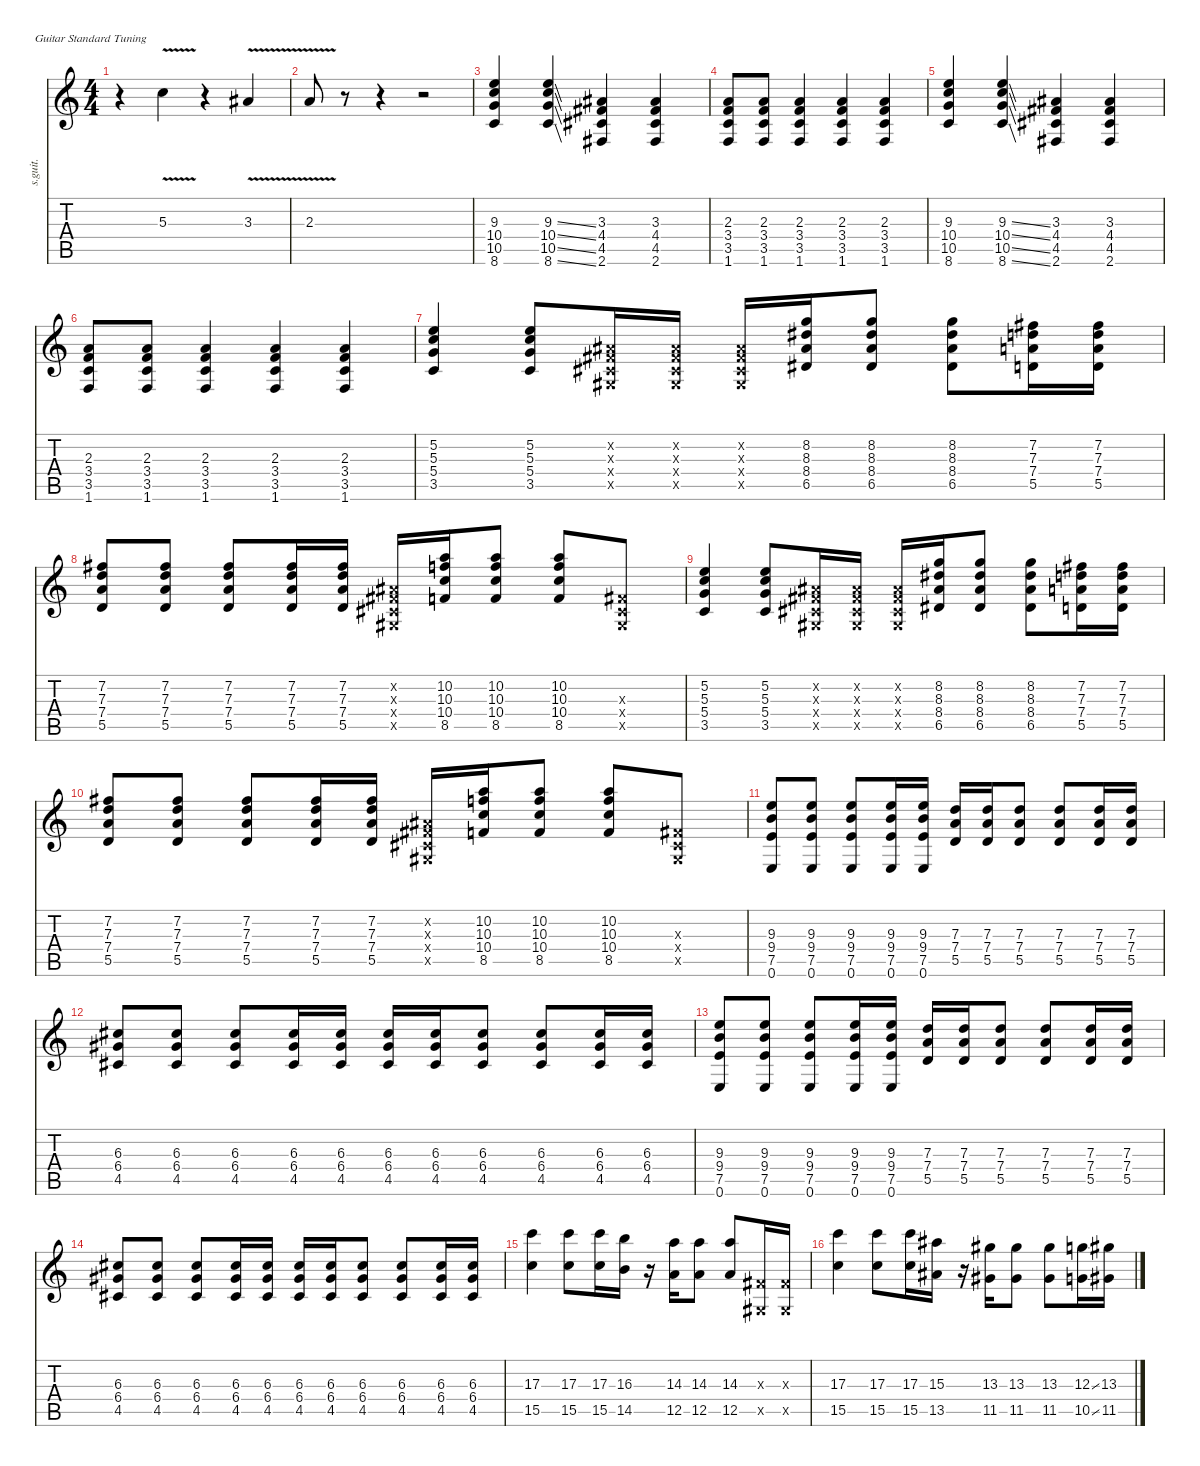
\defaultSystemsLayout 4
\hideDynamics
\bracketExtendMode nobrackets
\track ("Ed O'Brien" "s.guit.") {instrument overdrivenguitar}
\staff {score tabs}
\tuning (E4 B3 G3 D3 A2 E2)
\ts (4 4)
\tempo (88 hide)
\clef g2
\ks c
r.4{dy f} 5.3{v}.4{lyrics (0 "") lyrics (1 "") lyrics (2 "") lyrics (3 "") lyrics (4 "")} r.4 3.3{v acc #}.4{lyrics (0 "") lyrics (1 "") lyrics (2 "") lyrics (3 "") lyrics (4 "")} |
2.3{v}.8{lyrics (0 "") lyrics (1 "") lyrics (2 "") lyrics (3 "") lyrics (4 "")} r.8 r.4 r.2 |
(9.3 10.4 10.5 8.6).4{lyrics (0 "") lyrics (1 "") lyrics (2 "") lyrics (3 "") lyrics (4 "")} (9.3{ss} 10.4{ss} 10.5{ss} 8.6{ss}).4{lyrics (0 "") lyrics (1 "") lyrics (2 "") lyrics (3 "") lyrics (4 "")} (3.3{acc #} 4.4{acc #} 4.5{acc #} 2.6{acc #}).4{lyrics (0 "") lyrics (1 "") lyrics (2 "") lyrics (3 "") lyrics (4 "")} (3.3{acc #} 4.4{acc #} 4.5{acc #} 2.6{acc #}).4{lyrics (0 "") lyrics (1 "") lyrics (2 "") lyrics (3 "") lyrics (4 "")} |
(2.3 3.4 3.5 1.6).8{lyrics (0 "") lyrics (1 "") lyrics (2 "") lyrics (3 "") lyrics (4 "")} (2.3 3.4 3.5 1.6).8{lyrics (0 "") lyrics (1 "") lyrics (2 "") lyrics (3 "") lyrics (4 "")} (2.3 3.4 3.5 1.6).4{lyrics (0 "") lyrics (1 "") lyrics (2 "") lyrics (3 "") lyrics (4 "")} (2.3 3.4 3.5 1.6).4{lyrics (0 "") lyrics (1 "") lyrics (2 "") lyrics (3 "") lyrics (4 "")} (2.3 3.4 3.5 1.6).4{lyrics (0 "") lyrics (1 "") lyrics (2 "") lyrics (3 "") lyrics (4 "")} |
(9.3 10.4 10.5 8.6).4{lyrics (0 "") lyrics (1 "") lyrics (2 "") lyrics (3 "") lyrics (4 "")} (9.3{ss} 10.4{ss} 10.5{ss} 8.6{ss}).4{lyrics (0 "") lyrics (1 "") lyrics (2 "") lyrics (3 "") lyrics (4 "")} (3.3{acc #} 4.4{acc #} 4.5{acc #} 2.6{acc #}).4{lyrics (0 "") lyrics (1 "") lyrics (2 "") lyrics (3 "") lyrics (4 "")} (3.3{acc #} 4.4{acc #} 4.5{acc #} 2.6{acc #}).4{lyrics (0 "") lyrics (1 "") lyrics (2 "") lyrics (3 "") lyrics (4 "")} |
(2.3 3.4 3.5 1.6).8{lyrics (0 "") lyrics (1 "") lyrics (2 "") lyrics (3 "") lyrics (4 "")} (2.3 3.4 3.5 1.6).8{lyrics (0 "") lyrics (1 "") lyrics (2 "") lyrics (3 "") lyrics (4 "")} (2.3 3.4 3.5 1.6).4{lyrics (0 "") lyrics (1 "") lyrics (2 "") lyrics (3 "") lyrics (4 "")} (2.3 3.4 3.5 1.6).4{lyrics (0 "") lyrics (1 "") lyrics (2 "") lyrics (3 "") lyrics (4 "")} (2.3 3.4 3.5 1.6).4{lyrics (0 "") lyrics (1 "") lyrics (2 "") lyrics (3 "") lyrics (4 "")} |
(5.2 5.3 5.4 3.5).4{lyrics (0 "") lyrics (1 "") lyrics (2 "") lyrics (3 "") lyrics (4 "")} (5.2 5.3 5.4 3.5).8{lyrics (0 "") lyrics (1 "") lyrics (2 "") lyrics (3 "") lyrics (4 "")} (-1.2{x acc #} -1.3{x acc #} -1.4{x acc #} -1.5{x acc #}).16{lyrics (0 "") lyrics (1 "") lyrics (2 "") lyrics (3 "") lyrics (4 "")} (-1.2{x acc #} -1.3{x acc #} -1.4{x acc #} -1.5{x acc #}).16{lyrics (0 "") lyrics (1 "") lyrics (2 "") lyrics (3 "") lyrics (4 "")} (-1.2{x acc #} -1.3{x acc #} -1.4{x acc #} -1.5{x acc #}).16{lyrics (0 "") lyrics (1 "") lyrics (2 "") lyrics (3 "") lyrics (4 "")} (8.2 8.3{acc #} 8.4{acc #} 6.5{acc #}).16{lyrics (0 "") lyrics (1 "") lyrics (2 "") lyrics (3 "") lyrics (4 "")} (8.2 8.3{acc #} 8.4{acc #} 6.5{acc #}).8{lyrics (0 "") lyrics (1 "") lyrics (2 "") lyrics (3 "") lyrics (4 "")} (8.2 8.3{acc #} 8.4{acc #} 6.5{acc #}).8{lyrics (0 "") lyrics (1 "") lyrics (2 "") lyrics (3 "") lyrics (4 "")} (7.2{acc #} 7.3 7.4 5.5).16{lyrics (0 "") lyrics (1 "") lyrics (2 "") lyrics (3 "") lyrics (4 "")} (7.2{acc #} 7.3 7.4 5.5).16{lyrics (0 "") lyrics (1 "") lyrics (2 "") lyrics (3 "") lyrics (4 "")} |
(7.2{acc #} 7.3 7.4 5.5).8{lyrics (0 "") lyrics (1 "") lyrics (2 "") lyrics (3 "") lyrics (4 "")} (7.2{acc #} 7.3 7.4 5.5).8{lyrics (0 "") lyrics (1 "") lyrics (2 "") lyrics (3 "") lyrics (4 "")} (7.2{acc #} 7.3 7.4 5.5).8{lyrics (0 "") lyrics (1 "") lyrics (2 "") lyrics (3 "") lyrics (4 "")} (7.2{acc #} 7.3 7.4 5.5).16{lyrics (0 "") lyrics (1 "") lyrics (2 "") lyrics (3 "") lyrics (4 "")} (7.2{acc #} 7.3 7.4 5.5).16{lyrics (0 "") lyrics (1 "") lyrics (2 "") lyrics (3 "") lyrics (4 "")} (-1.2{x acc #} -1.3{x acc #} -1.4{x acc #} -1.5{x acc #}).16{lyrics (0 "") lyrics (1 "") lyrics (2 "") lyrics (3 "") lyrics (4 "")} (10.2 10.3 10.4 8.5).16{lyrics (0 "") lyrics (1 "") lyrics (2 "") lyrics (3 "") lyrics (4 "")} (10.2 10.3 10.4 8.5).8{lyrics (0 "") lyrics (1 "") lyrics (2 "") lyrics (3 "") lyrics (4 "")} (10.2 10.3 10.4 8.5).8{lyrics (0 "") lyrics (1 "") lyrics (2 "") lyrics (3 "") lyrics (4 "")} (-1.3{x acc #} -1.4{x acc #} -1.5{x acc #}).8{lyrics (0 "") lyrics (1 "") lyrics (2 "") lyrics (3 "") lyrics (4 "")} |
(5.2 5.3 5.4 3.5).4{lyrics (0 "") lyrics (1 "") lyrics (2 "") lyrics (3 "") lyrics (4 "")} (5.2 5.3 5.4 3.5).8{lyrics (0 "") lyrics (1 "") lyrics (2 "") lyrics (3 "") lyrics (4 "")} (-1.2{x acc #} -1.3{x acc #} -1.4{x acc #} -1.5{x acc #}).16{lyrics (0 "") lyrics (1 "") lyrics (2 "") lyrics (3 "") lyrics (4 "")} (-1.2{x acc #} -1.3{x acc #} -1.4{x acc #} -1.5{x acc #}).16{lyrics (0 "") lyrics (1 "") lyrics (2 "") lyrics (3 "") lyrics (4 "")} (-1.2{x acc #} -1.3{x acc #} -1.4{x acc #} -1.5{x acc #}).16{lyrics (0 "") lyrics (1 "") lyrics (2 "") lyrics (3 "") lyrics (4 "")} (8.2 8.3{acc #} 8.4{acc #} 6.5{acc #}).16{lyrics (0 "") lyrics (1 "") lyrics (2 "") lyrics (3 "") lyrics (4 "")} (8.2 8.3{acc #} 8.4{acc #} 6.5{acc #}).8{lyrics (0 "") lyrics (1 "") lyrics (2 "") lyrics (3 "") lyrics (4 "")} (8.2 8.3{acc #} 8.4{acc #} 6.5{acc #}).8{lyrics (0 "") lyrics (1 "") lyrics (2 "") lyrics (3 "") lyrics (4 "")} (7.2{acc #} 7.3 7.4 5.5).16{lyrics (0 "") lyrics (1 "") lyrics (2 "") lyrics (3 "") lyrics (4 "")} (7.2{acc #} 7.3 7.4 5.5).16{lyrics (0 "") lyrics (1 "") lyrics (2 "") lyrics (3 "") lyrics (4 "")} |
(7.2{acc #} 7.3 7.4 5.5).8{lyrics (0 "") lyrics (1 "") lyrics (2 "") lyrics (3 "") lyrics (4 "")} (7.2{acc #} 7.3 7.4 5.5).8{lyrics (0 "") lyrics (1 "") lyrics (2 "") lyrics (3 "") lyrics (4 "")} (7.2{acc #} 7.3 7.4 5.5).8{lyrics (0 "") lyrics (1 "") lyrics (2 "") lyrics (3 "") lyrics (4 "")} (7.2{acc #} 7.3 7.4 5.5).16{lyrics (0 "") lyrics (1 "") lyrics (2 "") lyrics (3 "") lyrics (4 "")} (7.2{acc #} 7.3 7.4 5.5).16{lyrics (0 "") lyrics (1 "") lyrics (2 "") lyrics (3 "") lyrics (4 "")} (-1.2{x acc #} -1.3{x acc #} -1.4{x acc #} -1.5{x acc #}).16{lyrics (0 "") lyrics (1 "") lyrics (2 "") lyrics (3 "") lyrics (4 "")} (10.2 10.3 10.4 8.5).16{lyrics (0 "") lyrics (1 "") lyrics (2 "") lyrics (3 "") lyrics (4 "")} (10.2 10.3 10.4 8.5).8{lyrics (0 "") lyrics (1 "") lyrics (2 "") lyrics (3 "") lyrics (4 "")} (10.2 10.3 10.4 8.5).8{lyrics (0 "") lyrics (1 "") lyrics (2 "") lyrics (3 "") lyrics (4 "")} (-1.3{x acc #} -1.4{x acc #} -1.5{x acc #}).8{lyrics (0 "") lyrics (1 "") lyrics (2 "") lyrics (3 "") lyrics (4 "")} |
(9.3 9.4 7.5 0.6).8{lyrics (0 "") lyrics (1 "") lyrics (2 "") lyrics (3 "") lyrics (4 "")} (9.3 9.4 7.5 0.6).8{lyrics (0 "") lyrics (1 "") lyrics (2 "") lyrics (3 "") lyrics (4 "")} (9.3 9.4 7.5 0.6).8{lyrics (0 "") lyrics (1 "") lyrics (2 "") lyrics (3 "") lyrics (4 "")} (9.3 9.4 7.5 0.6).16{lyrics (0 "") lyrics (1 "") lyrics (2 "") lyrics (3 "") lyrics (4 "")} (9.3 9.4 7.5 0.6).16{lyrics (0 "") lyrics (1 "") lyrics (2 "") lyrics (3 "") lyrics (4 "")} (7.3 7.4 5.5).16{lyrics (0 "") lyrics (1 "") lyrics (2 "") lyrics (3 "") lyrics (4 "")} (7.3 7.4 5.5).16{lyrics (0 "") lyrics (1 "") lyrics (2 "") lyrics (3 "") lyrics (4 "")} (7.3 7.4 5.5).8{lyrics (0 "") lyrics (1 "") lyrics (2 "") lyrics (3 "") lyrics (4 "")} (7.3 7.4 5.5).8{lyrics (0 "") lyrics (1 "") lyrics (2 "") lyrics (3 "") lyrics (4 "")} (7.3 7.4 5.5).16{lyrics (0 "") lyrics (1 "") lyrics (2 "") lyrics (3 "") lyrics (4 "")} (7.3 7.4 5.5).16{lyrics (0 "") lyrics (1 "") lyrics (2 "") lyrics (3 "") lyrics (4 "")} |
(6.3{acc #} 6.4{acc #} 4.5{acc #}).8{lyrics (0 "") lyrics (1 "") lyrics (2 "") lyrics (3 "") lyrics (4 "")} (6.3{acc #} 6.4{acc #} 4.5{acc #}).8{lyrics (0 "") lyrics (1 "") lyrics (2 "") lyrics (3 "") lyrics (4 "")} (6.3{acc #} 6.4{acc #} 4.5{acc #}).8{lyrics (0 "") lyrics (1 "") lyrics (2 "") lyrics (3 "") lyrics (4 "")} (6.3{acc #} 6.4{acc #} 4.5{acc #}).16{lyrics (0 "") lyrics (1 "") lyrics (2 "") lyrics (3 "") lyrics (4 "")} (6.3{acc #} 6.4{acc #} 4.5{acc #}).16{lyrics (0 "") lyrics (1 "") lyrics (2 "") lyrics (3 "") lyrics (4 "")} (6.3{acc #} 6.4{acc #} 4.5{acc #}).16{lyrics (0 "") lyrics (1 "") lyrics (2 "") lyrics (3 "") lyrics (4 "")} (6.3{acc #} 6.4{acc #} 4.5{acc #}).16{lyrics (0 "") lyrics (1 "") lyrics (2 "") lyrics (3 "") lyrics (4 "")} (6.3{acc #} 6.4{acc #} 4.5{acc #}).8{lyrics (0 "") lyrics (1 "") lyrics (2 "") lyrics (3 "") lyrics (4 "")} (6.3{acc #} 6.4{acc #} 4.5{acc #}).8{lyrics (0 "") lyrics (1 "") lyrics (2 "") lyrics (3 "") lyrics (4 "")} (6.3{acc #} 6.4{acc #} 4.5{acc #}).16{lyrics (0 "") lyrics (1 "") lyrics (2 "") lyrics (3 "") lyrics (4 "")} (6.3{acc #} 6.4{acc #} 4.5{acc #}).16{lyrics (0 "") lyrics (1 "") lyrics (2 "") lyrics (3 "") lyrics (4 "")} |
(9.3 9.4 7.5 0.6).8{lyrics (0 "") lyrics (1 "") lyrics (2 "") lyrics (3 "") lyrics (4 "")} (9.3 9.4 7.5 0.6).8{lyrics (0 "") lyrics (1 "") lyrics (2 "") lyrics (3 "") lyrics (4 "")} (9.3 9.4 7.5 0.6).8{lyrics (0 "") lyrics (1 "") lyrics (2 "") lyrics (3 "") lyrics (4 "")} (9.3 9.4 7.5 0.6).16{lyrics (0 "") lyrics (1 "") lyrics (2 "") lyrics (3 "") lyrics (4 "")} (9.3 9.4 7.5 0.6).16{lyrics (0 "") lyrics (1 "") lyrics (2 "") lyrics (3 "") lyrics (4 "")} (7.3 7.4 5.5).16{lyrics (0 "") lyrics (1 "") lyrics (2 "") lyrics (3 "") lyrics (4 "")} (7.3 7.4 5.5).16{lyrics (0 "") lyrics (1 "") lyrics (2 "") lyrics (3 "") lyrics (4 "")} (7.3 7.4 5.5).8{lyrics (0 "") lyrics (1 "") lyrics (2 "") lyrics (3 "") lyrics (4 "")} (7.3 7.4 5.5).8{lyrics (0 "") lyrics (1 "") lyrics (2 "") lyrics (3 "") lyrics (4 "")} (7.3 7.4 5.5).16{lyrics (0 "") lyrics (1 "") lyrics (2 "") lyrics (3 "") lyrics (4 "")} (7.3 7.4 5.5).16{lyrics (0 "") lyrics (1 "") lyrics (2 "") lyrics (3 "") lyrics (4 "")} |
(6.3{acc #} 6.4{acc #} 4.5{acc #}).8{lyrics (0 "") lyrics (1 "") lyrics (2 "") lyrics (3 "") lyrics (4 "")} (6.3{acc #} 6.4{acc #} 4.5{acc #}).8{lyrics (0 "") lyrics (1 "") lyrics (2 "") lyrics (3 "") lyrics (4 "")} (6.3{acc #} 6.4{acc #} 4.5{acc #}).8{lyrics (0 "") lyrics (1 "") lyrics (2 "") lyrics (3 "") lyrics (4 "")} (6.3{acc #} 6.4{acc #} 4.5{acc #}).16{lyrics (0 "") lyrics (1 "") lyrics (2 "") lyrics (3 "") lyrics (4 "")} (6.3{acc #} 6.4{acc #} 4.5{acc #}).16{lyrics (0 "") lyrics (1 "") lyrics (2 "") lyrics (3 "") lyrics (4 "")} (6.3{acc #} 6.4{acc #} 4.5{acc #}).16{lyrics (0 "") lyrics (1 "") lyrics (2 "") lyrics (3 "") lyrics (4 "")} (6.3{acc #} 6.4{acc #} 4.5{acc #}).16{lyrics (0 "") lyrics (1 "") lyrics (2 "") lyrics (3 "") lyrics (4 "")} (6.3{acc #} 6.4{acc #} 4.5{acc #}).8{lyrics (0 "") lyrics (1 "") lyrics (2 "") lyrics (3 "") lyrics (4 "")} (6.3{acc #} 6.4{acc #} 4.5{acc #}).8{lyrics (0 "") lyrics (1 "") lyrics (2 "") lyrics (3 "") lyrics (4 "")} (6.3{acc #} 6.4{acc #} 4.5{acc #}).16{lyrics (0 "") lyrics (1 "") lyrics (2 "") lyrics (3 "") lyrics (4 "")} (6.3{acc #} 6.4{acc #} 4.5{acc #}).16{lyrics (0 "") lyrics (1 "") lyrics (2 "") lyrics (3 "") lyrics (4 "")} |
(17.3 15.5).4{lyrics (0 "") lyrics (1 "") lyrics (2 "") lyrics (3 "") lyrics (4 "")} (17.3 15.5).8{lyrics (0 "") lyrics (1 "") lyrics (2 "") lyrics (3 "") lyrics (4 "")} (17.3 15.5).16{lyrics (0 "") lyrics (1 "") lyrics (2 "") lyrics (3 "") lyrics (4 "")} (16.3 14.5).16{lyrics (0 "") lyrics (1 "") lyrics (2 "") lyrics (3 "") lyrics (4 "")} r.16 (14.3 12.5).16{lyrics (0 "") lyrics (1 "") lyrics (2 "") lyrics (3 "") lyrics (4 "")} (14.3 12.5).8{lyrics (0 "") lyrics (1 "") lyrics (2 "") lyrics (3 "") lyrics (4 "")} (14.3 12.5).8{lyrics (0 "") lyrics (1 "") lyrics (2 "") lyrics (3 "") lyrics (4 "")} (-1.3{x acc #} -1.5{x acc #}).16{lyrics (0 "") lyrics (1 "") lyrics (2 "") lyrics (3 "") lyrics (4 "")} (-1.3{x acc #} -1.5{x acc #}).16{lyrics (0 "") lyrics (1 "") lyrics (2 "") lyrics (3 "") lyrics (4 "")} |
(17.3 15.5).4{lyrics (0 "") lyrics (1 "") lyrics (2 "") lyrics (3 "") lyrics (4 "")} (17.3 15.5).8{lyrics (0 "") lyrics (1 "") lyrics (2 "") lyrics (3 "") lyrics (4 "")} (17.3 15.5).16{lyrics (0 "") lyrics (1 "") lyrics (2 "") lyrics (3 "") lyrics (4 "")} (15.3{acc #} 13.5{acc #}).16{lyrics (0 "") lyrics (1 "") lyrics (2 "") lyrics (3 "") lyrics (4 "")} r.16 (13.3{acc #} 11.5{acc #}).16{lyrics (0 "") lyrics (1 "") lyrics (2 "") lyrics (3 "") lyrics (4 "")} (13.3{acc #} 11.5{acc #}).8{lyrics (0 "") lyrics (1 "") lyrics (2 "") lyrics (3 "") lyrics (4 "")} (13.3{acc #} 11.5{acc #}).8{lyrics (0 "") lyrics (1 "") lyrics (2 "") lyrics (3 "") lyrics (4 "")} (12.3{ss} 10.5{ss}).16{lyrics (0 "") lyrics (1 "") lyrics (2 "") lyrics (3 "") lyrics (4 "")} (13.3{acc #} 11.5{acc #}).16{lyrics (0 "") lyrics (1 "") lyrics (2 "") lyrics (3 "") lyrics (4 "")}
